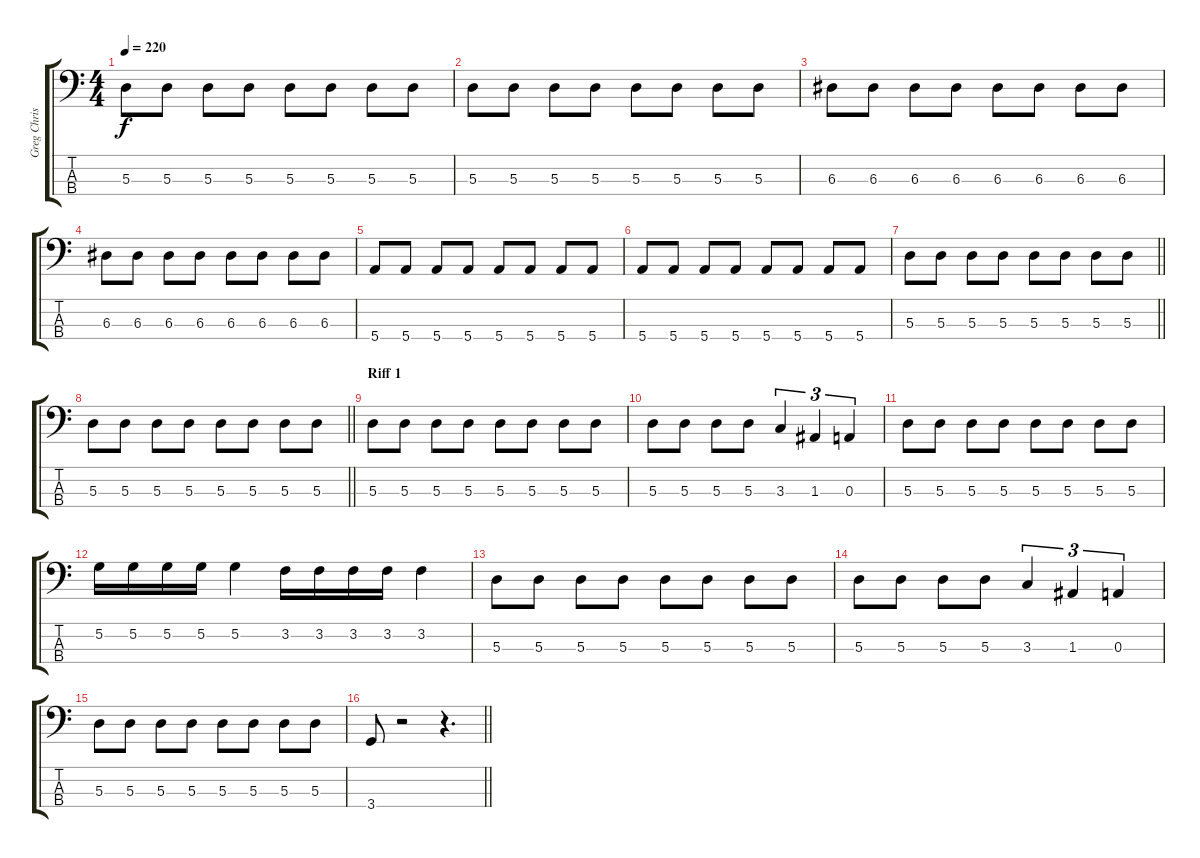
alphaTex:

\track ("Greg Christian (Bass Guitar)" "Greg Chris") {instrument electricbassfinger}
\staff {score tabs}
\tuning (G2 D2 A1 E1) {hide}
\ts (4 4)
\tempo 220
\clef f4
\ks c
5.3.8{dy f} 5.3.8 5.3.8 5.3.8 5.3.8 5.3.8 5.3.8 5.3.8 |
5.3.8 5.3.8 5.3.8 5.3.8 5.3.8 5.3.8 5.3.8 5.3.8 |
6.3.8 6.3.8 6.3.8 6.3.8 6.3.8 6.3.8 6.3.8 6.3.8 |
6.3.8 6.3.8 6.3.8 6.3.8 6.3.8 6.3.8 6.3.8 6.3.8 |
5.4.8 5.4.8 5.4.8 5.4.8 5.4.8 5.4.8 5.4.8 5.4.8 |
5.4.8 5.4.8 5.4.8 5.4.8 5.4.8 5.4.8 5.4.8 5.4.8 |
\barLineRight lightlight
5.3.8 5.3.8 5.3.8 5.3.8 5.3.8 5.3.8 5.3.8 5.3.8 |
\barLineRight lightlight
5.3.8 5.3.8 5.3.8 5.3.8 5.3.8 5.3.8 5.3.8 5.3.8 |
\section ("" "Riff 1")
5.3.8 5.3.8 5.3.8 5.3.8 5.3.8 5.3.8 5.3.8 5.3.8 |
5.3.8 5.3.8 5.3.8 5.3.8 3.3.4{tu (3 2)} 1.3.4{tu (3 2)} 0.3.4{tu (3 2)} |
5.3.8 5.3.8 5.3.8 5.3.8 5.3.8 5.3.8 5.3.8 5.3.8 |
5.2.16 5.2.16 5.2.16 5.2.16 5.2.4 3.2.16 3.2.16 3.2.16 3.2.16 3.2.4 |
5.3.8 5.3.8 5.3.8 5.3.8 5.3.8 5.3.8 5.3.8 5.3.8 |
5.3.8 5.3.8 5.3.8 5.3.8 3.3.4{tu (3 2)} 1.3.4{tu (3 2)} 0.3.4{tu (3 2)} |
5.3.8 5.3.8 5.3.8 5.3.8 5.3.8 5.3.8 5.3.8 5.3.8 |
\barLineRight lightlight
3.4.8 r.2 r.4{d}
